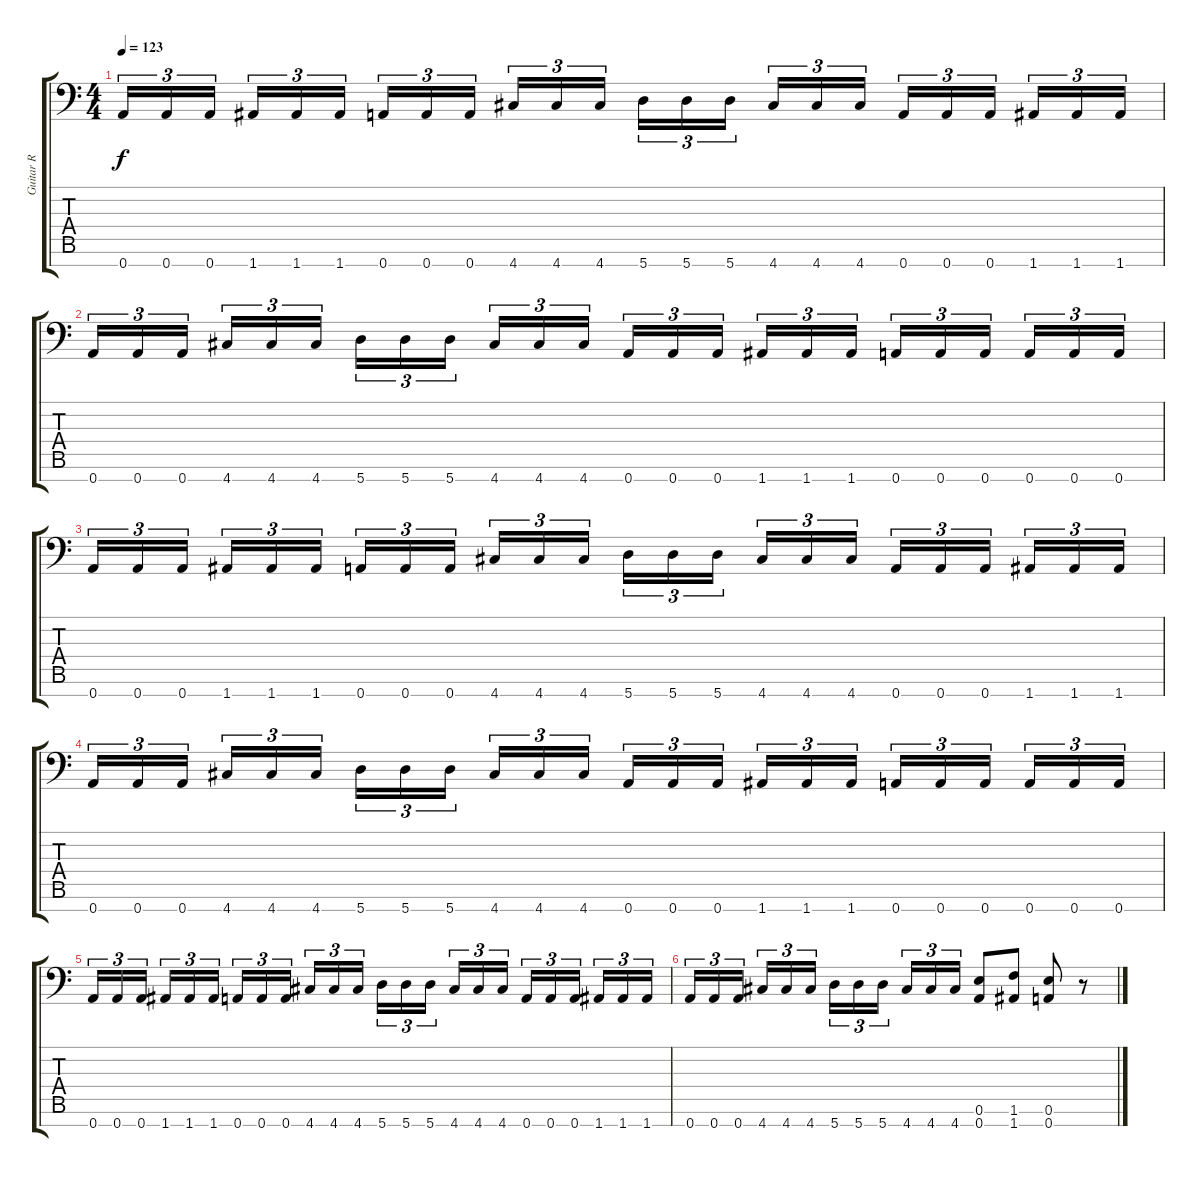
\track ("Guitar R" "Guitar R") {instrument overdrivenguitar}
\staff {score tabs}
\tuning (E4 B3 G3 D3 A2 E2 A1) {hide}
\ts (4 4)
\tempo 123
\clef f4
\ks c
0.7.16{tu (3 2) dy f} 0.7.16{tu (3 2)} 0.7.16{tu (3 2) beam splitsecondary} 1.7.16{tu (3 2)} 1.7.16{tu (3 2)} 1.7.16{tu (3 2)} 0.7.16{tu (3 2)} 0.7.16{tu (3 2)} 0.7.16{tu (3 2) beam splitsecondary} 4.7.16{tu (3 2)} 4.7.16{tu (3 2)} 4.7.16{tu (3 2)} 5.7.16{tu (3 2)} 5.7.16{tu (3 2)} 5.7.16{tu (3 2) beam splitsecondary} 4.7.16{tu (3 2)} 4.7.16{tu (3 2)} 4.7.16{tu (3 2)} 0.7.16{tu (3 2)} 0.7.16{tu (3 2)} 0.7.16{tu (3 2) beam splitsecondary} 1.7.16{tu (3 2)} 1.7.16{tu (3 2)} 1.7.16{tu (3 2)} |
0.7.16{tu (3 2)} 0.7.16{tu (3 2)} 0.7.16{tu (3 2) beam splitsecondary} 4.7.16{tu (3 2)} 4.7.16{tu (3 2)} 4.7.16{tu (3 2)} 5.7.16{tu (3 2)} 5.7.16{tu (3 2)} 5.7.16{tu (3 2) beam splitsecondary} 4.7.16{tu (3 2)} 4.7.16{tu (3 2)} 4.7.16{tu (3 2)} 0.7.16{tu (3 2)} 0.7.16{tu (3 2)} 0.7.16{tu (3 2) beam splitsecondary} 1.7.16{tu (3 2)} 1.7.16{tu (3 2)} 1.7.16{tu (3 2)} 0.7.16{tu (3 2)} 0.7.16{tu (3 2)} 0.7.16{tu (3 2) beam splitsecondary} 0.7.16{tu (3 2)} 0.7.16{tu (3 2)} 0.7.16{tu (3 2)} |
0.7.16{tu (3 2)} 0.7.16{tu (3 2)} 0.7.16{tu (3 2) beam splitsecondary} 1.7.16{tu (3 2)} 1.7.16{tu (3 2)} 1.7.16{tu (3 2)} 0.7.16{tu (3 2)} 0.7.16{tu (3 2)} 0.7.16{tu (3 2) beam splitsecondary} 4.7.16{tu (3 2)} 4.7.16{tu (3 2)} 4.7.16{tu (3 2)} 5.7.16{tu (3 2)} 5.7.16{tu (3 2)} 5.7.16{tu (3 2) beam splitsecondary} 4.7.16{tu (3 2)} 4.7.16{tu (3 2)} 4.7.16{tu (3 2)} 0.7.16{tu (3 2)} 0.7.16{tu (3 2)} 0.7.16{tu (3 2) beam splitsecondary} 1.7.16{tu (3 2)} 1.7.16{tu (3 2)} 1.7.16{tu (3 2)} |
0.7.16{tu (3 2)} 0.7.16{tu (3 2)} 0.7.16{tu (3 2) beam splitsecondary} 4.7.16{tu (3 2)} 4.7.16{tu (3 2)} 4.7.16{tu (3 2)} 5.7.16{tu (3 2)} 5.7.16{tu (3 2)} 5.7.16{tu (3 2) beam splitsecondary} 4.7.16{tu (3 2)} 4.7.16{tu (3 2)} 4.7.16{tu (3 2)} 0.7.16{tu (3 2)} 0.7.16{tu (3 2)} 0.7.16{tu (3 2) beam splitsecondary} 1.7.16{tu (3 2)} 1.7.16{tu (3 2)} 1.7.16{tu (3 2)} 0.7.16{tu (3 2)} 0.7.16{tu (3 2)} 0.7.16{tu (3 2) beam splitsecondary} 0.7.16{tu (3 2)} 0.7.16{tu (3 2)} 0.7.16{tu (3 2)} |
0.7.16{tu (3 2)} 0.7.16{tu (3 2)} 0.7.16{tu (3 2) beam splitsecondary} 1.7.16{tu (3 2)} 1.7.16{tu (3 2)} 1.7.16{tu (3 2)} 0.7.16{tu (3 2)} 0.7.16{tu (3 2)} 0.7.16{tu (3 2) beam splitsecondary} 4.7.16{tu (3 2)} 4.7.16{tu (3 2)} 4.7.16{tu (3 2)} 5.7.16{tu (3 2)} 5.7.16{tu (3 2)} 5.7.16{tu (3 2) beam splitsecondary} 4.7.16{tu (3 2)} 4.7.16{tu (3 2)} 4.7.16{tu (3 2)} 0.7.16{tu (3 2)} 0.7.16{tu (3 2)} 0.7.16{tu (3 2) beam splitsecondary} 1.7.16{tu (3 2)} 1.7.16{tu (3 2)} 1.7.16{tu (3 2)} |
0.7.16{tu (3 2)} 0.7.16{tu (3 2)} 0.7.16{tu (3 2) beam splitsecondary} 4.7.16{tu (3 2)} 4.7.16{tu (3 2)} 4.7.16{tu (3 2)} 5.7.16{tu (3 2)} 5.7.16{tu (3 2)} 5.7.16{tu (3 2) beam splitsecondary} 4.7.16{tu (3 2)} 4.7.16{tu (3 2)} 4.7.16{tu (3 2)} (0.6 0.7).8 (1.6 1.7).8 (0.6 0.7).8 r.8
